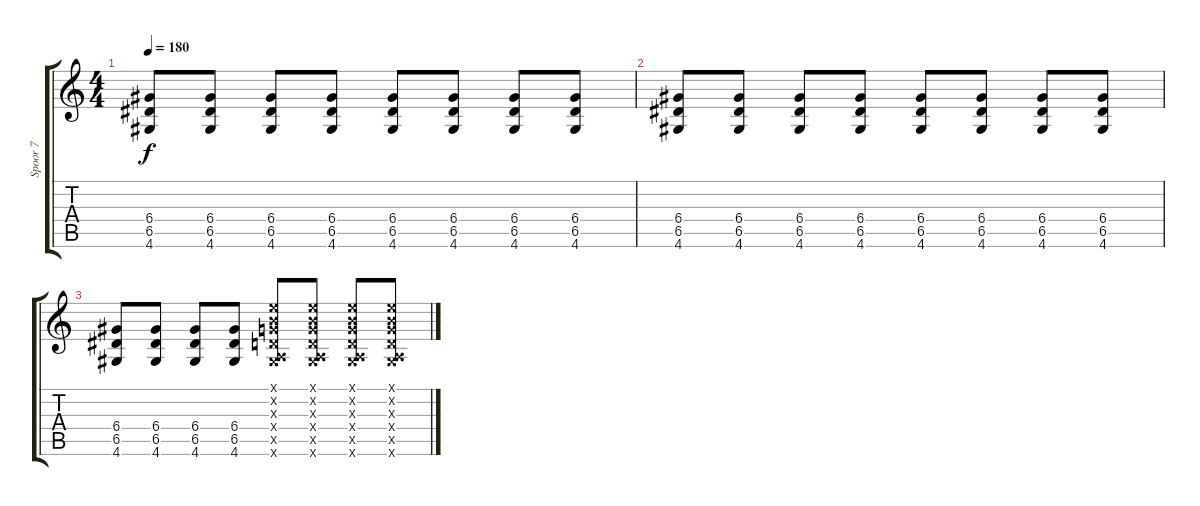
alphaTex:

\track ("Spoor 7" "Spoor 7") {instrument distortionguitar}
\staff {score tabs}
\tuning (E4 B3 G3 D3 A2 E2) {hide}
\ts (4 4)
\tempo 180
\clef g2
\ks c
(6.4 6.5 4.6).8{dy f} (6.4 6.5 4.6).8 (6.4 6.5 4.6).8 (6.4 6.5 4.6).8 (6.4 6.5 4.6).8 (6.4 6.5 4.6).8 (6.4 6.5 4.6).8 (6.4 6.5 4.6).8 |
(6.4 6.5 4.6).8 (6.4 6.5 4.6).8 (6.4 6.5 4.6).8 (6.4 6.5 4.6).8 (6.4 6.5 4.6).8 (6.4 6.5 4.6).8 (6.4 6.5 4.6).8 (6.4 6.5 4.6).8 |
(6.4 6.5 4.6).8 (6.4 6.5 4.6).8 (6.4 6.5 4.6).8 (6.4 6.5 4.6).8 (0.1{x} 0.2{x} 0.3{x} 0.4{x} 0.5{x} 4.6{x}).8 (0.1{x} 0.2{x} 0.3{x} 0.4{x} 0.5{x} 4.6{x}).8 (0.1{x} 0.2{x} 0.3{x} 0.4{x} 0.5{x} 4.6{x}).8 (0.1{x} 0.2{x} 0.3{x} 0.4{x} 0.5{x} 4.6{x}).8
